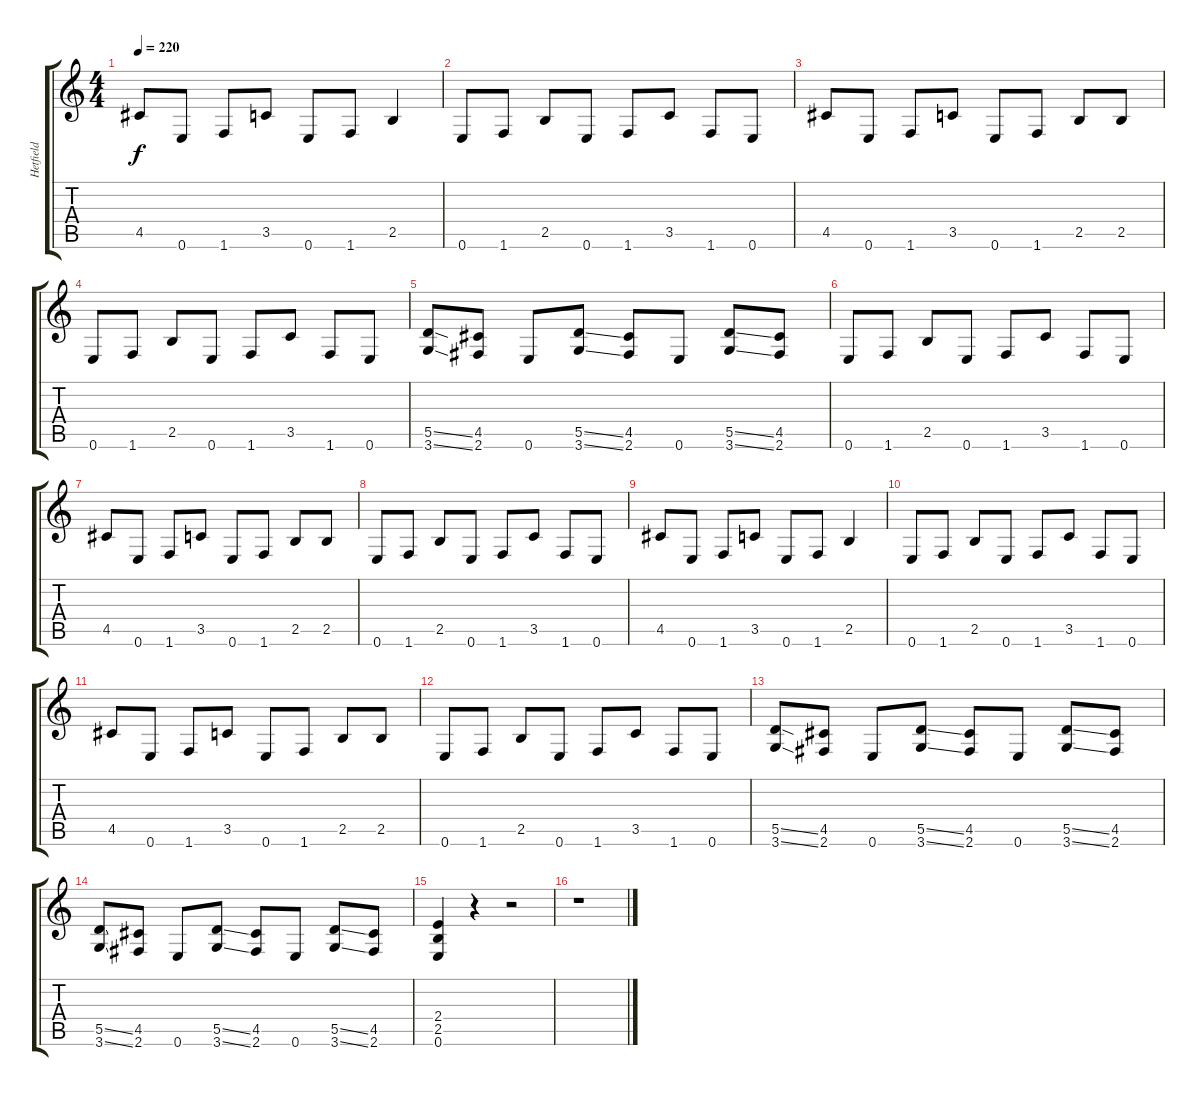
\track ("Hetfield" "Hetfield") {instrument distortionguitar}
\staff {score tabs}
\tuning (E4 B3 G3 D3 A2 E2) {hide}
\ts (4 4)
\tempo 220
\clef g2
\ks c
4.5.8{dy f} 0.6.8 1.6.8 3.5.8 0.6.8 1.6.8 2.5.4 |
0.6.8 1.6.8 2.5.8 0.6.8 1.6.8 3.5.8 1.6.8 0.6.8 |
4.5.8 0.6.8 1.6.8 3.5.8 0.6.8 1.6.8 2.5.8 2.5.8 |
0.6.8 1.6.8 2.5.8 0.6.8 1.6.8 3.5.8 1.6.8 0.6.8 |
(5.5{ss} 3.6{ss}).8 (4.5 2.6).8 0.6.8 (5.5{ss} 3.6{ss}).8 (4.5 2.6).8 0.6.8 (5.5{ss} 3.6{ss}).8 (4.5 2.6).8 |
0.6.8 1.6.8 2.5.8 0.6.8 1.6.8 3.5.8 1.6.8 0.6.8 |
4.5.8 0.6.8 1.6.8 3.5.8 0.6.8 1.6.8 2.5.8 2.5.8 |
0.6.8 1.6.8 2.5.8 0.6.8 1.6.8 3.5.8 1.6.8 0.6.8 |
4.5.8 0.6.8 1.6.8 3.5.8 0.6.8 1.6.8 2.5.4 |
0.6.8 1.6.8 2.5.8 0.6.8 1.6.8 3.5.8 1.6.8 0.6.8 |
4.5.8 0.6.8 1.6.8 3.5.8 0.6.8 1.6.8 2.5.8 2.5.8 |
0.6.8 1.6.8 2.5.8 0.6.8 1.6.8 3.5.8 1.6.8 0.6.8 |
(5.5{ss} 3.6{ss}).8 (4.5 2.6).8 0.6.8 (5.5{ss} 3.6{ss}).8 (4.5 2.6).8 0.6.8 (5.5{ss} 3.6{ss}).8 (4.5 2.6).8 |
(5.5{ss} 3.6{ss}).8 (4.5 2.6).8 0.6.8 (5.5{ss} 3.6{ss}).8 (4.5 2.6).8 0.6.8 (5.5{ss} 3.6{ss}).8 (4.5 2.6).8 |
(2.4 2.5 0.6).4 r.4 r.2 |
r.1
